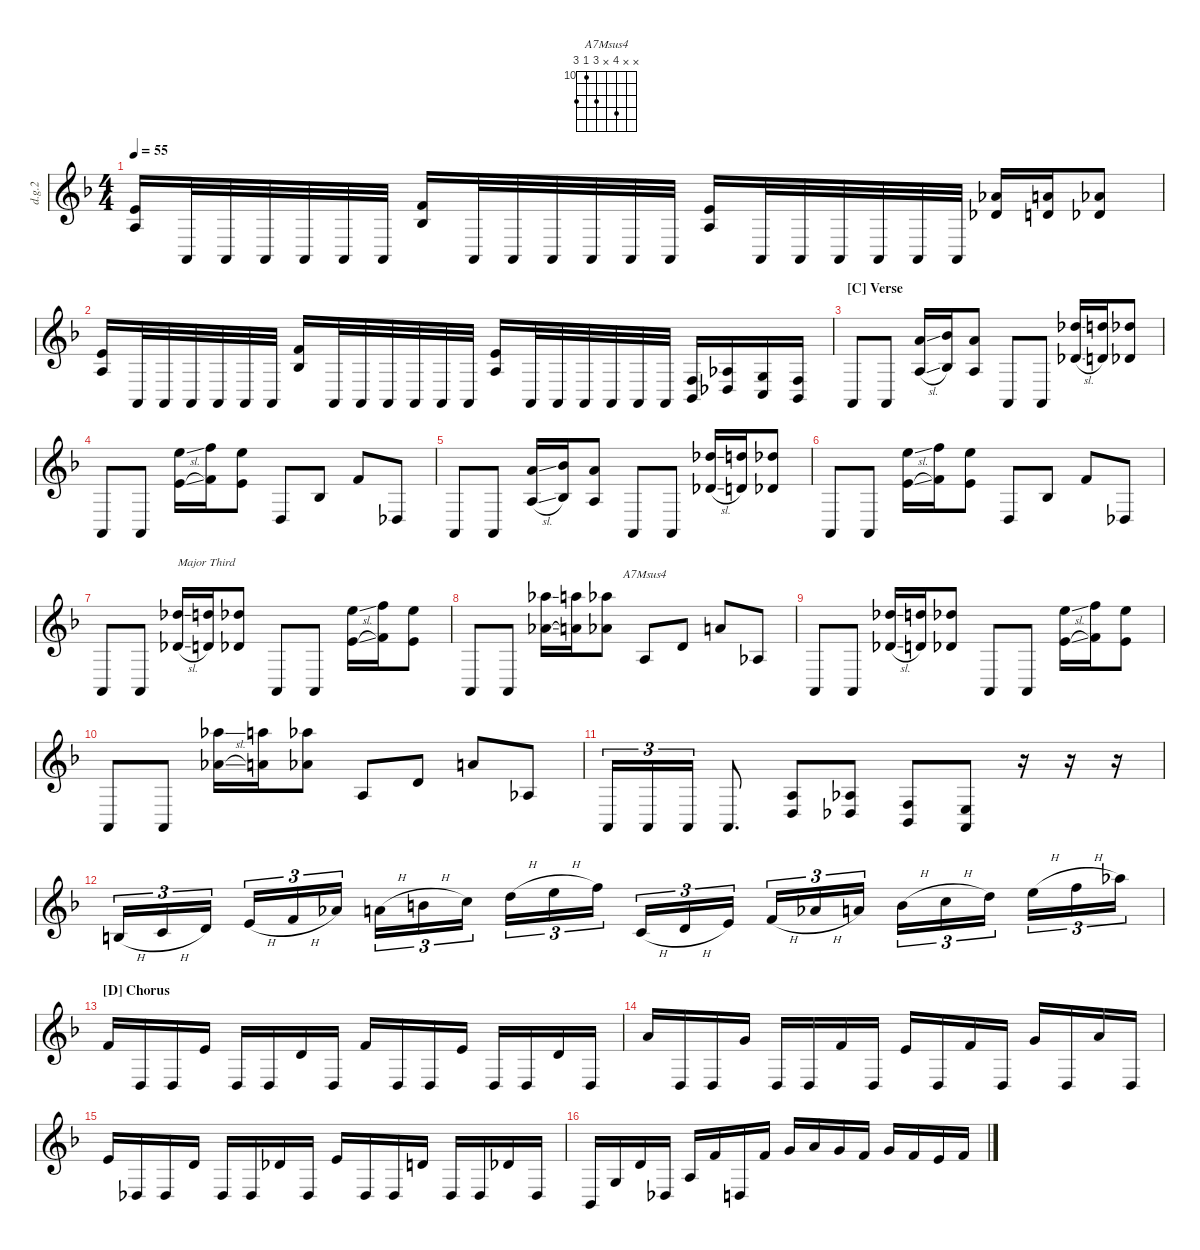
\defaultSystemsLayout 4
\hideDynamics
\bracketExtendMode nobrackets
\otherSystemsTrackNameOrientation horizontal
\track ("Distortion Guitar 2" "d.g.2") {instrument distortionguitar}
\staff {score}
\tuning (E4 B3 G3 D3 A2 E2 A1)
\chord ("A7Msus4" x x 13 x 12 10 12) {firstfret 10 showfingering false}
\ts (4 4)
\tempo 55
\clef g2
\ks dminor
(7.5 5.6).16{dy f} 0.7.32 0.7.32 0.7.32 0.7.32 0.7.32 0.7.32 (8.5 6.6).16 0.7.32 0.7.32 0.7.32 0.7.32 0.7.32 0.7.32 (7.5 5.6).16 0.7.32 0.7.32 0.7.32 0.7.32 0.7.32 0.7.32 (11.5 9.6).16 (12.5 10.6).16 (11.5 9.6).8 |
(7.5 5.6).16 0.7.32 0.7.32 0.7.32 0.7.32 0.7.32 0.7.32 (8.5 6.6).16 0.7.32 0.7.32 0.7.32 0.7.32 0.7.32 0.7.32 (7.5 5.6).16 0.7.32 0.7.32 0.7.32 0.7.32 0.7.32 0.7.32 (1.6 1.7).16 (4.6 4.7).16 (3.6 3.7).16 (1.6 1.7).16 |
\section ("C" "Verse")
0.7.8 0.7.8 (7.4{sl} 5.6{sl}).16 (8.4 6.6).16 (7.4 5.6).8 0.7.8 0.7.8 (11.4{sl} 9.6{sl}).16 (12.4 10.6).16 (11.4 9.6).8 |
0.7.8 0.7.8 (14.4{sl} 12.6{sl}).16 (15.4 13.6).16 (14.4 12.6).8 5.7.8 6.6.8 8.5.8 4.7.8 |
0.7.8 0.7.8 (7.4{sl} 5.6{sl}).16 (8.4 6.6).16 (7.4 5.6).8 0.7.8 0.7.8 (11.4{sl} 9.6{sl}).16 (12.4 10.6).16 (11.4 9.6).8 |
0.7.8 0.7.8 (14.4{sl} 12.6{sl}).16 (15.4 13.6).16 (14.4 12.6).8 5.7.8 6.6.8 8.5.8 4.7.8 |
0.7.8 0.7.8 (11.4{sl} 9.6{sl}).16{txt "Major Third"} (12.4 10.6).16 (11.4 9.6).8 0.7.8 0.7.8 (14.4{sl} 12.6{sl}).16 (15.4 13.6).16 (14.4 12.6).8 |
0.7.8 0.7.8 (18.4{sl} 16.6{sl}).16 (19.4 17.6).16 (18.4 16.6).8 12.7.8{ch "A7Msus4"} 10.6.8 12.5.8 11.7.8 |
0.7.8 0.7.8 (11.4{sl} 9.6{sl}).16 (12.4 10.6).16 (11.4 9.6).8 0.7.8 0.7.8 (14.4{sl} 12.6{sl}).16 (15.4 13.6).16 (14.4 12.6).8 |
0.7.8 0.7.8 (18.4{sl} 16.6{sl}).16 (19.4 17.6).16 (18.4 16.6).8 12.7.8 10.6.8 12.5.8 11.7.8 |
0.7.16{tu (3 2)} 0.7.16{tu (3 2)} 0.7.16{tu (3 2)} 0.7.8{d} (5.6 5.7).8 (4.6 4.7).8 (1.6 1.7).8 (0.6 0.7).8 r.16 r.16 r.16 |
7.6{h}.16{tu (3 2) dy ff} 8.6{h}.16{tu (3 2)} 10.6.16{tu (3 2)} 7.5{h}.16{tu (3 2)} 8.5{h}.16{tu (3 2)} 11.5.16{tu (3 2)} 7.4{h}.16{tu (3 2)} 9.4{h}.16{tu (3 2)} 10.4.16{tu (3 2)} 7.3{h}.16{tu (3 2)} 9.3{h}.16{tu (3 2)} 10.3.16{tu (3 2)} 8.6{h}.16{tu (3 2)} 10.6{h}.16{tu (3 2)} 12.6.16{tu (3 2)} 8.5{h}.16{tu (3 2)} 11.5{h}.16{tu (3 2)} 12.5.16{tu (3 2)} 9.4{h}.16{tu (3 2)} 10.4{h}.16{tu (3 2)} 12.4.16{tu (3 2)} 9.3{h}.16{tu (3 2)} 10.3{h}.16{tu (3 2)} 13.3.16{tu (3 2)} |
\section ("D" "Chorus")
8.5.16{dy f} 5.7.16 5.7.16 7.5.16 5.7.16 5.7.16 5.5.16 5.7.16 8.5.16 5.7.16 5.7.16 7.5.16 5.7.16 5.7.16 5.5.16 5.7.16 |
7.4.16 5.7.16 5.7.16 5.4.16 5.7.16 5.7.16 8.5.16 5.7.16 7.5.16 5.7.16 8.5.16 5.7.16 5.4.16 5.7.16 7.4.16 5.7.16 |
7.5.16 4.7.16 4.7.16 5.5.16 4.7.16 4.7.16 4.5.16 4.7.16 7.5.16 4.7.16 4.7.16 5.5.16 4.7.16 4.7.16 4.5.16 4.7.16 |
1.7.16 3.6.16 5.5.16 4.7.16 5.6.16 8.5.16 5.7.16 8.5.16 5.4.16 7.4.16 5.4.16 8.5.16 5.4.16 8.5.16 7.5.16 8.5.16
